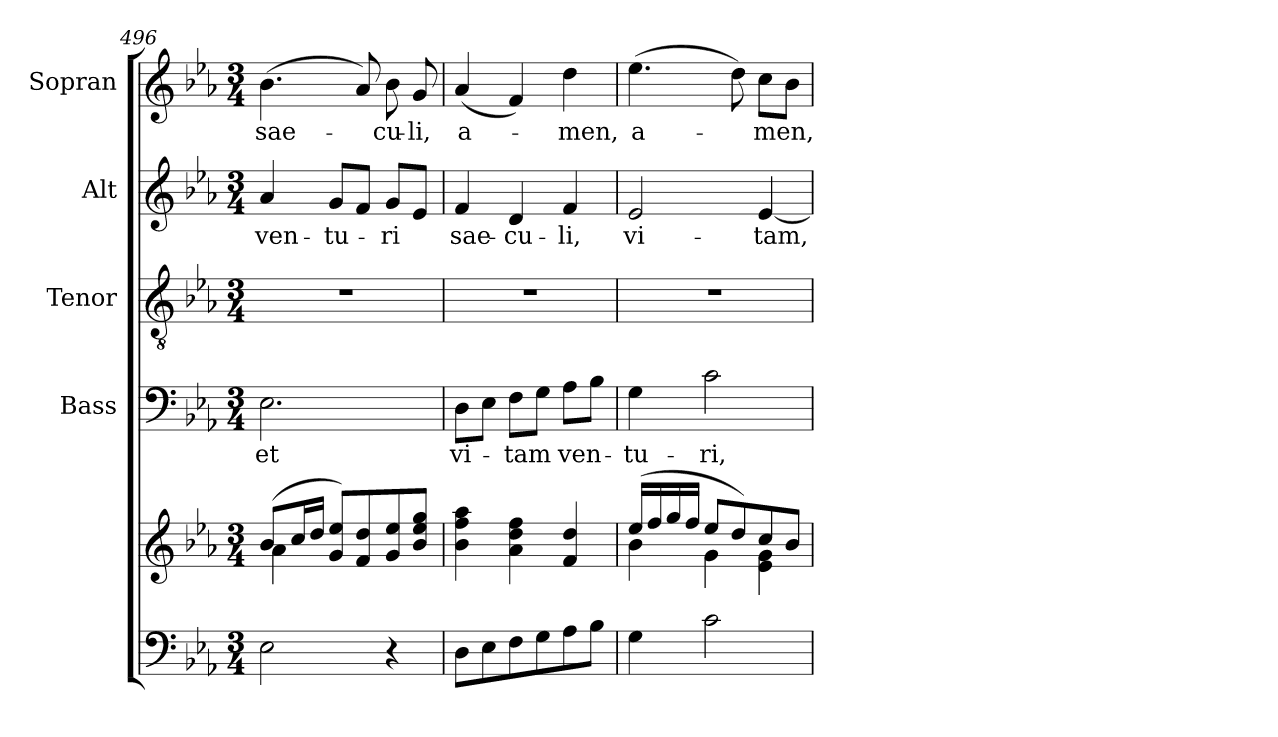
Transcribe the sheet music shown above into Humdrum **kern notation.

**kern	**kern	**kern	**text	**kern	**kern	**text	**kern	**text
*part5	*part5	*part4	*part4	*part3	*part2	*part2	*part1	*part1
*staff6	*staff5	*staff4	*staff4	*staff3	*staff2	*staff2	*staff1	*staff1
*	*	*I"Bass	*	*I"Tenor	*I"Alt	*	*I"Sopran	*
*	*	*I'B.	*	*I'T.	*I'A.	*	*I'S.	*
*clefF4	*clefG2	*clefF4	*	*clefGv2	*clefG2	*	*clefG2	*
*k[b-e-a-]	*k[b-e-a-]	*k[b-e-a-]	*	*k[b-e-a-]	*k[b-e-a-]	*	*k[b-e-a-]	*
*E-:	*E-:	*E-:	*	*E-:	*E-:	*	*E-:	*
*M3/4	*M3/4	*M3/4	*	*M3/4	*M3/4	*	*M3/4	*
=496	=496	=496	=496	=496	=496	=496	=496	=496
*	*^	*	*	*	*	*	*	*
!	!	!	!	!LO:LY:b	!	!	!LO:LY:b	!	!LO:LY:b
2E-\	(>8b-/L	4a-\	2.E-\	et	2.r	4a-/	ven-	(>4.b-\	sae-
.	16cc/L	.	.	.	.	.	.	.	.
.	16dd/JJ	.	.	.	.	.	.	.	.
!	!	!	!	!	!	!	!LO:LY:b	!	!
.	8g/ 8ee-/L)	2ryy	.	.	.	8g/L	-tu-	.	.
.	8f/ 8dd/	.	.	.	.	8f/J	.	8a-/)	.
!	!	!	!	!	!	!	!LO:LY:b	!	!LO:LY:b
4r	8g/ 8ee-/	.	.	.	.	8g/L	-ri	8b-\	-cu-
!	!	!	!	!	!	!	!	!	!LO:LY:b
.	8b-/ 8ee-/ 8gg/J	.	.	.	.	8e-/J	.	8g/	-li,
*	*v	*v	*	*	*	*	*	*	*
!!LO:PB:g=z
=497	=497	=497	=497	=497	=497	=497	=497	=497
!	!	!	!LO:LY:b	!	!	!LO:LY:b	!	!LO:LY:b
8D\L	4b-\ 4ff\ 4aa-\	8D\L	vi-	2.r	4f/	sae-	(<4a-/	a-
8E-\	.	8E-\J	.	.	.	.	.	.
!	!	!	!LO:LY:b	!	!	!LO:LY:b	!	!
8F\	4a-\ 4dd\ 4ff\	8F\L	-tam	.	4d/	-cu-	4f/)	.
8G\	.	8G\J	.	.	.	.	.	.
!	!	!	!LO:LY:b	!	!	!LO:LY:b	!	!LO:LY:b
8A-\	4f/ 4dd/	8A-\L	ven-	.	4f/	-li,	4dd\	-men,
8B-\J	.	8B-\J	.	.	.	.	.	.
=498	=498	=498	=498	=498	=498	=498	=498	=498
*	*^	*	*	*	*	*	*	*
!	!	!	!	!LO:LY:b	!	!	!LO:LY:b	!	!LO:LY:b
4G\	(>16ee-/LL	4b-\	4G\	-tu-	2.r	2e-/	vi-	(>4.ee-\	a-
.	16ff/	.	.	.	.	.	.	.	.
.	16gg/	.	.	.	.	.	.	.	.
.	16ff/JJ	.	.	.	.	.	.	.	.
!	!	!	!	!LO:LY:b	!	!	!	!	!
2c\	8ee-/L	4g\	2c\	-ri,	.	.	.	.	.
.	8dd/)	.	.	.	.	.	.	8dd\)	.
!	!	!	!	!	!	!	!LO:LY:b	!	!LO:LY:b
.	8cc/	4e-\ 4g\	.	.	.	[4e-/	-tam,	8cc\L	-men,
.	8b-/J	.	.	.	.	.	.	8b-\J	.
*	*v	*v	*	*	*	*	*	*	*
=	=	=	=	=	=	=	=	=
*-	*-	*-	*-	*-	*-	*-	*-	*-
